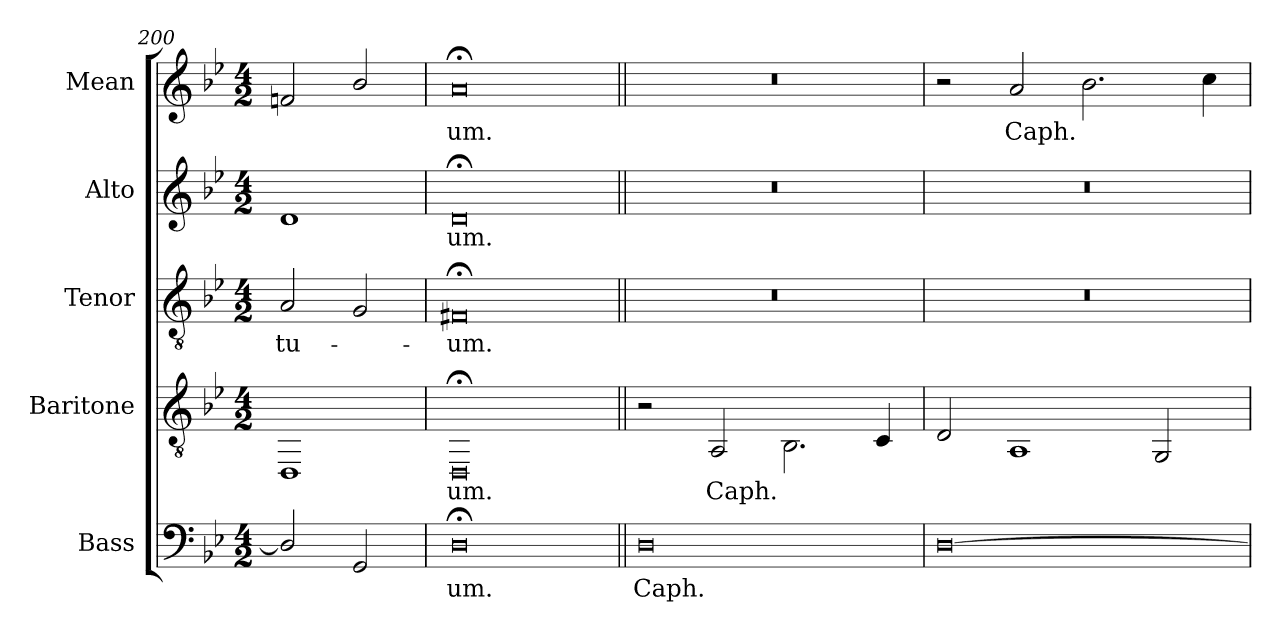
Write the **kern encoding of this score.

**kern	**text	**kern	**text	**kern	**text	**kern	**text	**kern	**text
*part5	*part5	*part4	*part4	*part3	*part3	*part2	*part2	*part1	*part1
*staff5	*staff5	*staff4	*staff4	*staff3	*staff3	*staff2	*staff2	*staff1	*staff1
*I"Bass	*	*I"Baritone	*	*I"Tenor	*	*I"Alto	*	*I"Mean	*
*I'B.	*	*I'Bar.	*	*I'T.	*	*	*	*	*
*clefF4	*	*clefGv2	*	*clefGv2	*	*clefG2	*	*clefG2	*
*	*	*	*	*ITrd7c12	*	*	*	*	*
*k[b-e-]	*	*k[b-e-]	*	*k[b-e-]	*	*k[b-e-]	*	*k[b-e-]	*
*B-:	*	*B-:	*	*B-:	*	*B-:	*	*B-:	*
*M4/2	*	*M4/2	*	*M4/2	*	*M4/2	*	*M4/2	*
=200	=200	=200	=200	=200	=200	=200	=200	=200	=200
!	!	!	!	!	!LO:LY:b:color=#000000	!	!	!	!
2Di/]	.	1DDi	.	2AAi/	tu-	1di	.	2fni/	.
2GGi/	.	.	.	2GGi/	.	.	.	2b-i/	.
=201	=201	=201	=201	=201	=201	=201	=201	=201	=201
!	!LO:LY:b:color=#000000	!	!	!	!	!	!	!	!
!	!	!	!LO:LY:b:color=#000000	!	!	!	!	!	!
!	!	!	!	!	!LO:LY:b:color=#000000	!	!	!	!
!	!	!	!	!	!	!	!LO:LY:b:color=#000000	!	!
!	!	!	!	!	!	!	!	!	!LO:LY:b:color=#000000
0D;i	-um.	0DD;i	-um.	0FF#X;i	-um.	0d;i	-um.	0a;i	-um.
!!LO:LB:g=z
=202||	=202||	=202||	=202||	=202||	=202||	=202||	=202||	=202||	=202||
!	!LO:LY:b:color=#000000	!	!	!LO:N:vis=1	!	!LO:N:vis=1	!	!LO:N:vis=1	!
0Di	Caph.	2r	.	0r	.	0r	.	0r	.
!	!	!	!LO:LY:b:color=#000000	!	!	!	!	!	!
.	.	2AAi/	Caph.	.	.	.	.	.	.
.	.	2.BB-i\	.	.	.	.	.	.	.
.	.	4Ci/	.	.	.	.	.	.	.
=203	=203	=203	=203	=203	=203	=203	=203	=203	=203
!	!	!	!	!LO:N:vis=1	!	!LO:N:vis=1	!	!	!
[0Di	.	2Di/	.	0r	.	0r	.	2r	.
!	!	!	!	!	!	!	!	!	!LO:LY:b:color=#000000
.	.	1AAi	.	.	.	.	.	2ai/	Caph.
.	.	.	.	.	.	.	.	2.b-i\	.
.	.	2GGi/	.	.	.	.	.	.	.
.	.	.	.	.	.	.	.	4cci\	.
=	=	=	=	=	=	=	=	=	=
*-	*-	*-	*-	*-	*-	*-	*-	*-	*-
